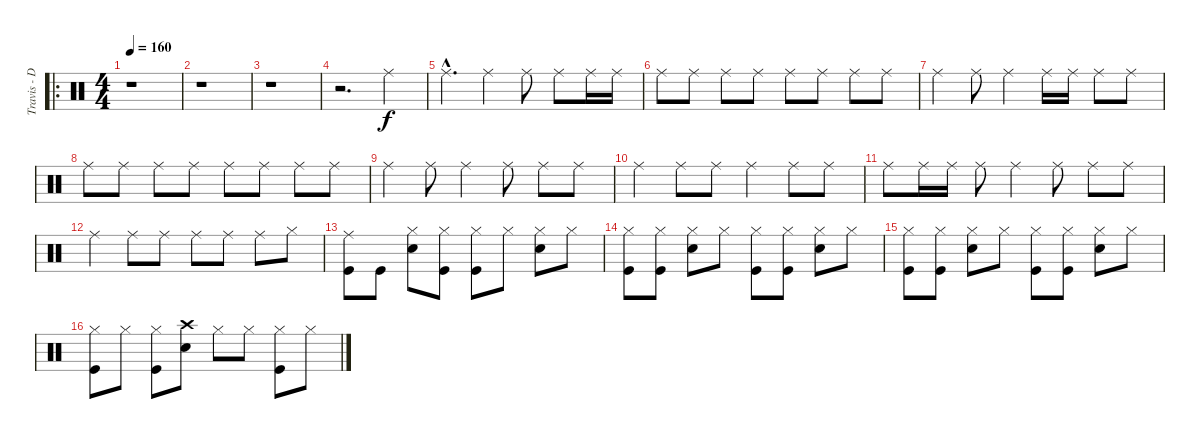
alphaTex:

\track ("Travis - Drums" "Travis - D") {instrument percussion}
\staff {score}
\articulation defaults
\ro
\ts (4 4)
\tempo 160
\clef neutral
\ks c
r.1{dy f} |
r.1 |
r.1 |
r.2{d} "Ride (middle)".4 |
"Ride (middle)"{hac}.4{d} "Ride (middle)".4 "Ride (middle)".8 "Ride (middle)".8 "Ride (middle)".16 "Ride (middle)".16 |
"Ride (middle)".8 "Ride (middle)".8 "Ride (middle)".8 "Ride (middle)".8 "Ride (middle)".8 "Ride (middle)".8 "Ride (middle)".8 "Ride (middle)".8 |
"Ride (middle)".4 "Ride (middle)".8 "Ride (middle)".4 "Ride (middle)".16 "Ride (middle)".16 "Ride (middle)".8 "Ride (middle)".8 |
"Ride (middle)".8 "Ride (middle)".8 "Ride (middle)".8 "Ride (middle)".8 "Ride (middle)".8 "Ride (middle)".8 "Ride (middle)".8 "Ride (middle)".8 |
"Ride (middle)".4 "Ride (middle)".8 "Ride (middle)".4 "Ride (middle)".8 "Ride (middle)".8 "Ride (middle)".8 |
"Ride (middle)".4 "Ride (middle)".8 "Ride (middle)".8 "Ride (middle)".4 "Ride (middle)".8 "Ride (middle)".8 |
"Ride (middle)".8 "Ride (middle)".16 "Ride (middle)".16 "Ride (middle)".8 "Ride (middle)".4 "Ride (middle)".8 "Ride (middle)".8 "Ride (middle)".8 |
"Ride (middle)".4 "Ride (middle)".8 "Ride (middle)".8 "Ride (middle)".8 "Ride (middle)".8 "Ride (middle)".8 "Hi-Hat (closed)".8 |
("Ride (middle)" "Kick (hit)").8 "Kick (hit)".8 ("Hi-Hat (closed)" "Snare (hit) 2").8 ("Hi-Hat (closed)" "Kick (hit)").8 ("Hi-Hat (closed)" "Kick (hit)").8 "Hi-Hat (closed)".8 ("Hi-Hat (closed)" "Snare (hit) 2").8 "Hi-Hat (closed)".8 |
("Hi-Hat (closed)" "Kick (hit)").8 ("Hi-Hat (closed)" "Kick (hit)").8 ("Hi-Hat (closed)" "Snare (hit) 2").8 "Hi-Hat (closed)".8 ("Hi-Hat (closed)" "Kick (hit)").8 ("Hi-Hat (closed)" "Kick (hit)").8 ("Hi-Hat (closed)" "Snare (hit) 2").8 "Hi-Hat (closed)".8 |
("Hi-Hat (closed)" "Kick (hit)").8 ("Hi-Hat (closed)" "Kick (hit)").8 ("Hi-Hat (closed)" "Snare (hit) 2").8 "Hi-Hat (closed)".8 ("Hi-Hat (closed)" "Kick (hit)").8 ("Hi-Hat (closed)" "Kick (hit)").8 ("Hi-Hat (closed)" "Snare (hit) 2").8 "Hi-Hat (closed)".8 |
("Hi-Hat (closed)" "Kick (hit)").8 "Hi-Hat (closed)".8 ("Hi-Hat (closed)" "Kick (hit)").8 ("Crash high (hit)" "Snare (hit) 2").8 "Hi-Hat (closed)".8 "Hi-Hat (closed)".8 ("Hi-Hat (closed)" "Kick (hit)").8 "Hi-Hat (closed)".8
